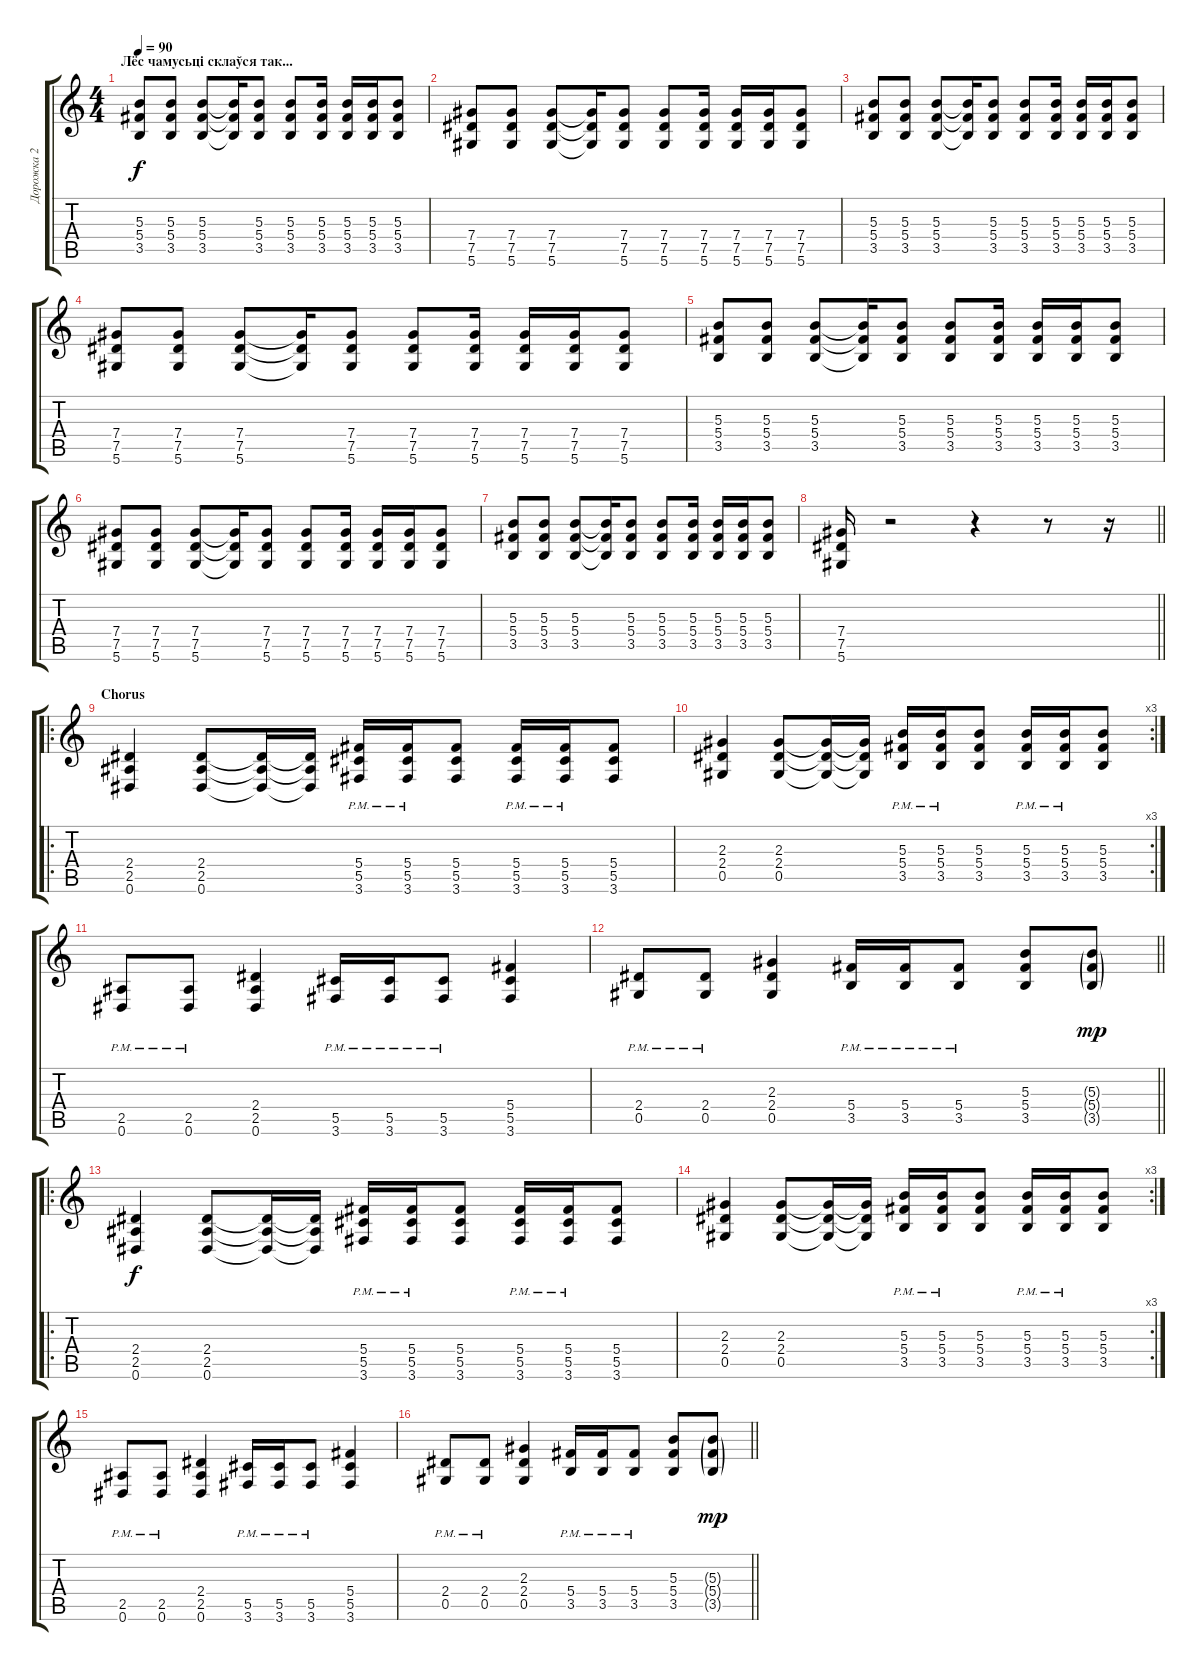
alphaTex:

\track ("Дорожка 2" "Дорожка 2") {instrument distortionguitar}
\staff {score tabs}
\tuning (Eb4 Bb3 Gb3 Db3 Ab2 Eb2) {hide}
\ts (4 4)
\section ("" "Лёс чамусьці склаўся так...")
\tempo 90
\clef g2
\ks c
(5.3 5.4 3.5).8{dy f} (5.3 5.4 3.5).8 (5.3 5.4 3.5).8 (5.3{t} 5.4{t} 3.5{t}).16 (5.3 5.4 3.5).8 (5.3 5.4 3.5).8 (5.3 5.4 3.5).16 (5.3 5.4 3.5).16 (5.3 5.4 3.5).16 (5.3 5.4 3.5).8 |
(7.4 7.5 5.6).8 (7.4 7.5 5.6).8 (7.4 7.5 5.6).8 (7.4{t} 7.5{t} 5.6{t}).16 (7.4 7.5 5.6).8 (7.4 7.5 5.6).8 (7.4 7.5 5.6).16 (7.4 7.5 5.6).16 (7.4 7.5 5.6).16 (7.4 7.5 5.6).8 |
(5.3 5.4 3.5).8 (5.3 5.4 3.5).8 (5.3 5.4 3.5).8 (5.3{t} 5.4{t} 3.5{t}).16 (5.3 5.4 3.5).8 (5.3 5.4 3.5).8 (5.3 5.4 3.5).16 (5.3 5.4 3.5).16 (5.3 5.4 3.5).16 (5.3 5.4 3.5).8 |
(7.4 7.5 5.6).8 (7.4 7.5 5.6).8 (7.4 7.5 5.6).8 (7.4{t} 7.5{t} 5.6{t}).16 (7.4 7.5 5.6).8 (7.4 7.5 5.6).8 (7.4 7.5 5.6).16 (7.4 7.5 5.6).16 (7.4 7.5 5.6).16 (7.4 7.5 5.6).8 |
(5.3 5.4 3.5).8 (5.3 5.4 3.5).8 (5.3 5.4 3.5).8 (5.3{t} 5.4{t} 3.5{t}).16 (5.3 5.4 3.5).8 (5.3 5.4 3.5).8 (5.3 5.4 3.5).16 (5.3 5.4 3.5).16 (5.3 5.4 3.5).16 (5.3 5.4 3.5).8 |
(7.4 7.5 5.6).8 (7.4 7.5 5.6).8 (7.4 7.5 5.6).8 (7.4{t} 7.5{t} 5.6{t}).16 (7.4 7.5 5.6).8 (7.4 7.5 5.6).8 (7.4 7.5 5.6).16 (7.4 7.5 5.6).16 (7.4 7.5 5.6).16 (7.4 7.5 5.6).8 |
(5.3 5.4 3.5).8 (5.3 5.4 3.5).8 (5.3 5.4 3.5).8 (5.3{t} 5.4{t} 3.5{t}).16 (5.3 5.4 3.5).8 (5.3 5.4 3.5).8 (5.3 5.4 3.5).16 (5.3 5.4 3.5).16 (5.3 5.4 3.5).16 (5.3 5.4 3.5).8 |
\barLineRight lightlight
(7.4 7.5 5.6).16 r.2 r.4 r.8 r.16 |
\ro
\section ("" "Chorus")
(2.4 2.5 0.6).4{instrument distortionguitar} (2.4 2.5 0.6).8 (2.4{t} 2.5{t} 0.6{t}).16 (2.4{t} 2.5{t} 0.6{t}).16 (5.4{pm} 5.5{pm} 3.6{pm}).16 (5.4{pm} 5.5{pm} 3.6{pm}).16 (5.4 5.5 3.6).8 (5.4{pm} 5.5{pm} 3.6{pm}).16 (5.4{pm} 5.5{pm} 3.6{pm}).16 (5.4 5.5 3.6).8 |
\rc 3
(2.3 2.4 0.5).4 (2.3 2.4 0.5).8 (2.3{t} 2.4{t} 0.5{t}).16 (2.3{t} 2.4{t} 0.5{t}).16 (5.3{pm} 5.4{pm} 3.5{pm}).16 (5.3{pm} 5.4{pm} 3.5{pm}).16 (5.3 5.4 3.5).8 (5.3{pm} 5.4{pm} 3.5{pm}).16 (5.3{pm} 5.4{pm} 3.5{pm}).16 (5.3 5.4 3.5).8 |
(2.5{pm} 0.6{pm}).8 (2.5{pm} 0.6{pm}).8 (2.4 2.5 0.6).4 (5.5{pm} 3.6{pm}).16 (5.5{pm} 3.6{pm}).16 (5.5{pm} 3.6{pm}).8 (5.4 5.5 3.6).4 |
\barLineRight lightlight
(2.4{pm} 0.5{pm}).8 (2.4{pm} 0.5{pm}).8 (2.3 2.4 0.5).4 (5.4{pm} 3.5{pm}).16 (5.4 3.5{pm}).16 (5.4 3.5{pm}).8 (5.3 5.4 3.5).8 (5.3{g} 5.4{g} 3.5{g}).8{dy mp} |
\ro
(2.4 2.5 0.6).4{dy f instrument distortionguitar} (2.4 2.5 0.6).8 (2.4{t} 2.5{t} 0.6{t}).16 (2.4{t} 2.5{t} 0.6{t}).16 (5.4{pm} 5.5{pm} 3.6{pm}).16 (5.4{pm} 5.5{pm} 3.6{pm}).16 (5.4 5.5 3.6).8 (5.4{pm} 5.5{pm} 3.6{pm}).16 (5.4{pm} 5.5{pm} 3.6{pm}).16 (5.4 5.5 3.6).8 |
\rc 3
(2.3 2.4 0.5).4 (2.3 2.4 0.5).8 (2.3{t} 2.4{t} 0.5{t}).16 (2.3{t} 2.4{t} 0.5{t}).16 (5.3{pm} 5.4{pm} 3.5{pm}).16 (5.3{pm} 5.4{pm} 3.5{pm}).16 (5.3 5.4 3.5).8 (5.3{pm} 5.4{pm} 3.5{pm}).16 (5.3{pm} 5.4{pm} 3.5{pm}).16 (5.3 5.4 3.5).8 |
(2.5{pm} 0.6{pm}).8 (2.5{pm} 0.6{pm}).8 (2.4 2.5 0.6).4 (5.5{pm} 3.6{pm}).16 (5.5{pm} 3.6{pm}).16 (5.5{pm} 3.6{pm}).8 (5.4 5.5 3.6).4 |
\barLineRight lightlight
(2.4{pm} 0.5{pm}).8 (2.4{pm} 0.5{pm}).8 (2.3 2.4 0.5).4 (5.4{pm} 3.5{pm}).16 (5.4 3.5{pm}).16 (5.4 3.5{pm}).8 (5.3 5.4 3.5).8 (5.3{g} 5.4{g} 3.5{g}).8{dy mp}
